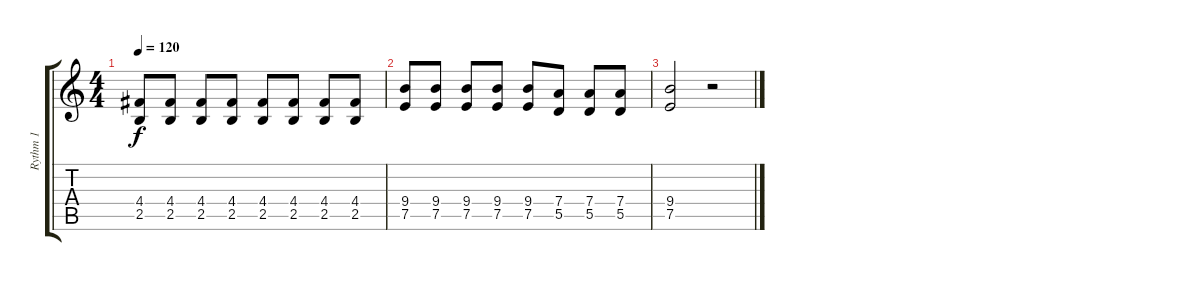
\track ("Rythm 1" "Rythm 1") {instrument distortionguitar}
\staff {score tabs}
\tuning (E4 B3 G3 D3 A2 E2) {hide}
\ts (4 4)
\tempo 120
\clef g2
\ks c
(4.4 2.5).8{dy f} (4.4 2.5).8 (4.4 2.5).8 (4.4 2.5).8 (4.4 2.5).8 (4.4 2.5).8 (4.4 2.5).8 (4.4 2.5).8 |
(9.4 7.5).8 (9.4 7.5).8 (9.4 7.5).8 (9.4 7.5).8 (9.4 7.5).8 (7.4 5.5).8 (7.4 5.5).8 (7.4 5.5).8 |
(9.4 7.5).2 r.2
